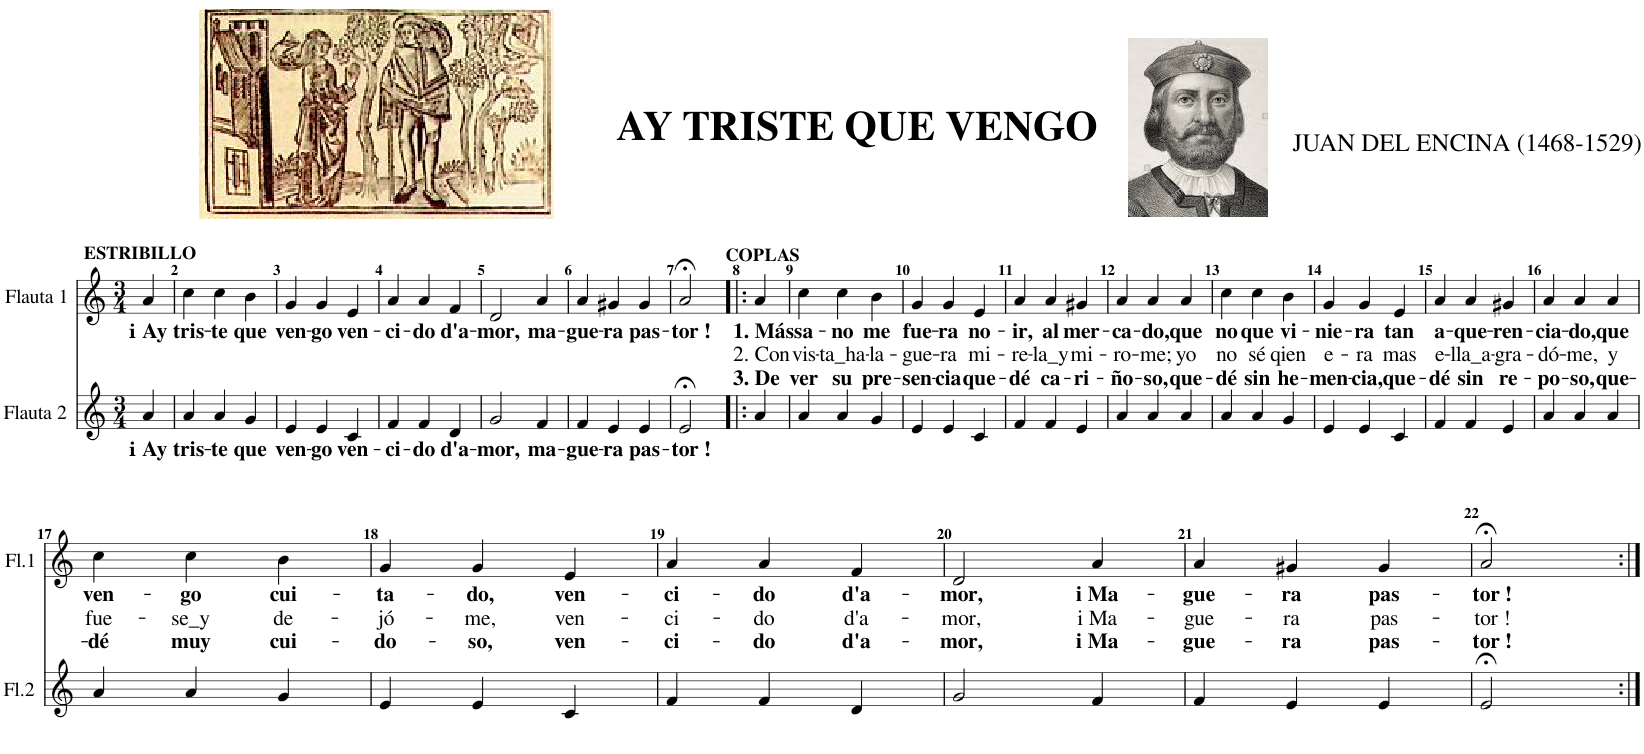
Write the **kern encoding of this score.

**kern	**text	**kern	**text	**text	**text
*part2	*part2	*part1	*part1	*part1	*part1
*staff2	*staff2	*staff1	*staff1	*staff1	*staff1
*I"Flauta 2	*	*I"Flauta 1	*	*	*
*I'Fl.2	*	*I'Fl.1	*	*	*
*clefG2	*	*clefG2	*	*	*
*k[]	*	*k[]	*	*	*
*M3/4	*	*M3/4	*	*	*
=1	=1	=1	=1	=1	=1
!	!	!LO:TX:a:B:t=ESTRIBILLO	!	!	!
!	!LO:LY:b	!	!LO:LY:b	!	!
4a/	i Ay	4a/	i Ay	.	.
=2	=2	=2	=2	=2	=2
!	!LO:LY:b	!	!LO:LY:b	!	!
4a/	tris-	4cc\	tris-	.	.
!	!LO:LY:b	!	!LO:LY:b	!	!
4a/	-te	4cc\	-te	.	.
!	!LO:LY:b	!	!LO:LY:b	!	!
4g/	que	4b\	que	.	.
=3	=3	=3	=3	=3	=3
!	!LO:LY:b	!	!LO:LY:b	!	!
4e/	ven-	4g/	ven-	.	.
!	!LO:LY:b	!	!LO:LY:b	!	!
4e/	-go	4g/	-go	.	.
!	!LO:LY:b	!	!LO:LY:b	!	!
4c/	ven-	4e/	ven-	.	.
=4	=4	=4	=4	=4	=4
!	!LO:LY:b	!	!LO:LY:b	!	!
4f/	-ci-	4a/	-ci-	.	.
!	!LO:LY:b	!	!LO:LY:b	!	!
4f/	-do	4a/	-do	.	.
!	!LO:LY:b	!	!LO:LY:b	!	!
4d/	d'a-	4f/	d'a-	.	.
=5	=5	=5	=5	=5	=5
!	!LO:LY:b	!	!LO:LY:b	!	!
2g/	-mor,	2d/	-mor,	.	.
!	!LO:LY:b	!	!LO:LY:b	!	!
4f/	ma-	4a/	ma-	.	.
=6	=6	=6	=6	=6	=6
!	!LO:LY:b	!	!LO:LY:b	!	!
4f/	-gue-	4a/	-gue-	.	.
!	!LO:LY:b	!	!LO:LY:b	!	!
4e/	-ra	4g#X/	-ra	.	.
!	!LO:LY:b	!	!LO:LY:b	!	!
4e/	pas-	4g#/	pas-	.	.
=7	=7	=7	=7	=7	=7
!	!LO:LY:b	!	!LO:LY:b	!	!
2e;</	-tor !	2a;</	-tor !	.	.
=8!|:	=8!|:	=8!|:	=8!|:	=8!|:	=8!|:
!	!	!LO:TX:a:B:t=COPLAS	!	!	!
!	!	!	!LO:LY:b	!LO:LY:b	!LO:LY:b
4a/	.	4a/	1. Más	2. Con	3. De
=9	=9	=9	=9	=9	=9
!	!	!	!LO:LY:b	!LO:LY:b	!LO:LY:b
4a/	.	4cc\	sa-	vis-	ver
!	!	!	!LO:LY:b	!LO:LY:b	!LO:LY:b
4a/	.	4cc\	-no	-ta_ha-	su
!	!	!	!LO:LY:b	!LO:LY:b	!LO:LY:b
4g/	.	4b\	me	-la-	pre-
=10	=10	=10	=10	=10	=10
!	!	!	!LO:LY:b	!LO:LY:b	!LO:LY:b
4e/	.	4g/	fue-	-gue-	-sen-
!	!	!	!LO:LY:b	!LO:LY:b	!LO:LY:b
4e/	.	4g/	-ra	-ra	-cia
!	!	!	!LO:LY:b	!LO:LY:b	!LO:LY:b
4c/	.	4e/	no-	mi-	que-
=11	=11	=11	=11	=11	=11
!	!	!	!LO:LY:b	!LO:LY:b	!LO:LY:b
4f/	.	4a/	-ir,	-re-	-dé
!	!	!	!LO:LY:b	!LO:LY:b	!LO:LY:b
4f/	.	4a/	al	-la_y	ca-
!	!	!	!LO:LY:b	!LO:LY:b	!LO:LY:b
4e/	.	4g#X/	mer-	mi-	-ri-
=12	=12	=12	=12	=12	=12
!	!	!	!LO:LY:b	!LO:LY:b	!LO:LY:b
4a/	.	4a/	-ca-	-ro-	-ño-
!	!	!	!LO:LY:b	!LO:LY:b	!LO:LY:b
4a/	.	4a/	-do,	-me;	-so,
!	!	!	!LO:LY:b	!LO:LY:b	!LO:LY:b
4a/	.	4a/	que	yo	que-
=13	=13	=13	=13	=13	=13
!	!	!	!LO:LY:b	!LO:LY:b	!LO:LY:b
4a/	.	4cc\	no	no	-dé
!	!	!	!LO:LY:b	!LO:LY:b	!LO:LY:b
4a/	.	4cc\	que	sé	sin
!	!	!	!LO:LY:b	!LO:LY:b	!LO:LY:b
4g/	.	4b\	vi-	qien	he-
=14	=14	=14	=14	=14	=14
!	!	!	!LO:LY:b	!LO:LY:b	!LO:LY:b
4e/	.	4g/	-nie-	e-	-men-
!	!	!	!LO:LY:b	!LO:LY:b	!LO:LY:b
4e/	.	4g/	-ra	-ra	-cia,
!	!	!	!LO:LY:b	!LO:LY:b	!LO:LY:b
4c/	.	4e/	tan	mas	que-
=15	=15	=15	=15	=15	=15
!	!	!	!LO:LY:b	!LO:LY:b	!LO:LY:b
4f/	.	4a/	a-	e-	-dé
!	!	!	!LO:LY:b	!LO:LY:b	!LO:LY:b
4f/	.	4a/	-que-	-lla_a-	sin
!	!	!	!LO:LY:b	!LO:LY:b	!LO:LY:b
4e/	.	4g#X/	-ren-	-gra-	re-
=16	=16	=16	=16	=16	=16
!	!	!	!LO:LY:b	!LO:LY:b	!LO:LY:b
4a/	.	4a/	-cia-	-dó-	-po-
!	!	!	!LO:LY:b	!LO:LY:b	!LO:LY:b
4a/	.	4a/	-do,	-me,	-so,
!	!	!	!LO:LY:b	!LO:LY:b	!LO:LY:b
4a/	.	4a/	que	y	que-
!!LO:LB:g=z
=17	=17	=17	=17	=17	=17
!	!	!	!LO:LY:b	!LO:LY:b	!LO:LY:b
4a/	.	4cc\	ven-	fue-	-dé
!	!	!	!LO:LY:b	!LO:LY:b	!LO:LY:b
4a/	.	4cc\	-go	-se_y	muy
!	!	!	!LO:LY:b	!LO:LY:b	!LO:LY:b
4g/	.	4b\	cui-	de-	cui-
=18	=18	=18	=18	=18	=18
!	!	!	!LO:LY:b	!LO:LY:b	!LO:LY:b
4e/	.	4g/	-ta-	-jó-	-do-
!	!	!	!LO:LY:b	!LO:LY:b	!LO:LY:b
4e/	.	4g/	-do,	-me,	-so,
!	!	!	!LO:LY:b	!LO:LY:b	!LO:LY:b
4c/	.	4e/	ven-	ven-	ven-
=19	=19	=19	=19	=19	=19
!	!	!	!LO:LY:b	!LO:LY:b	!LO:LY:b
4f/	.	4a/	-ci-	-ci-	-ci-
!	!	!	!LO:LY:b	!LO:LY:b	!LO:LY:b
4f/	.	4a/	-do	-do	-do
!	!	!	!LO:LY:b	!LO:LY:b	!LO:LY:b
4d/	.	4f/	d'a-	d'a-	d'a-
=20	=20	=20	=20	=20	=20
!	!	!	!LO:LY:b	!LO:LY:b	!LO:LY:b
2g/	.	2d/	-mor,	-mor,	-mor,
!	!	!	!LO:LY:b	!LO:LY:b	!LO:LY:b
4f/	.	4a/	i Ma-	i Ma-	i Ma-
=21	=21	=21	=21	=21	=21
!	!	!	!LO:LY:b	!LO:LY:b	!LO:LY:b
4f/	.	4a/	-gue-	-gue-	-gue-
!	!	!	!LO:LY:b	!LO:LY:b	!LO:LY:b
4e/	.	4g#X/	-ra	-ra	-ra
!	!	!	!LO:LY:b	!LO:LY:b	!LO:LY:b
4e/	.	4g#/	pas-	pas-	pas-
=22	=22	=22	=22	=22	=22
!	!	!	!LO:LY:b	!LO:LY:b	!LO:LY:b
2e;</	.	2a;</	-tor !	-tor !	-tor !
=:|!	=:|!	=:|!	=:|!	=:|!	=:|!
*-	*-	*-	*-	*-	*-
